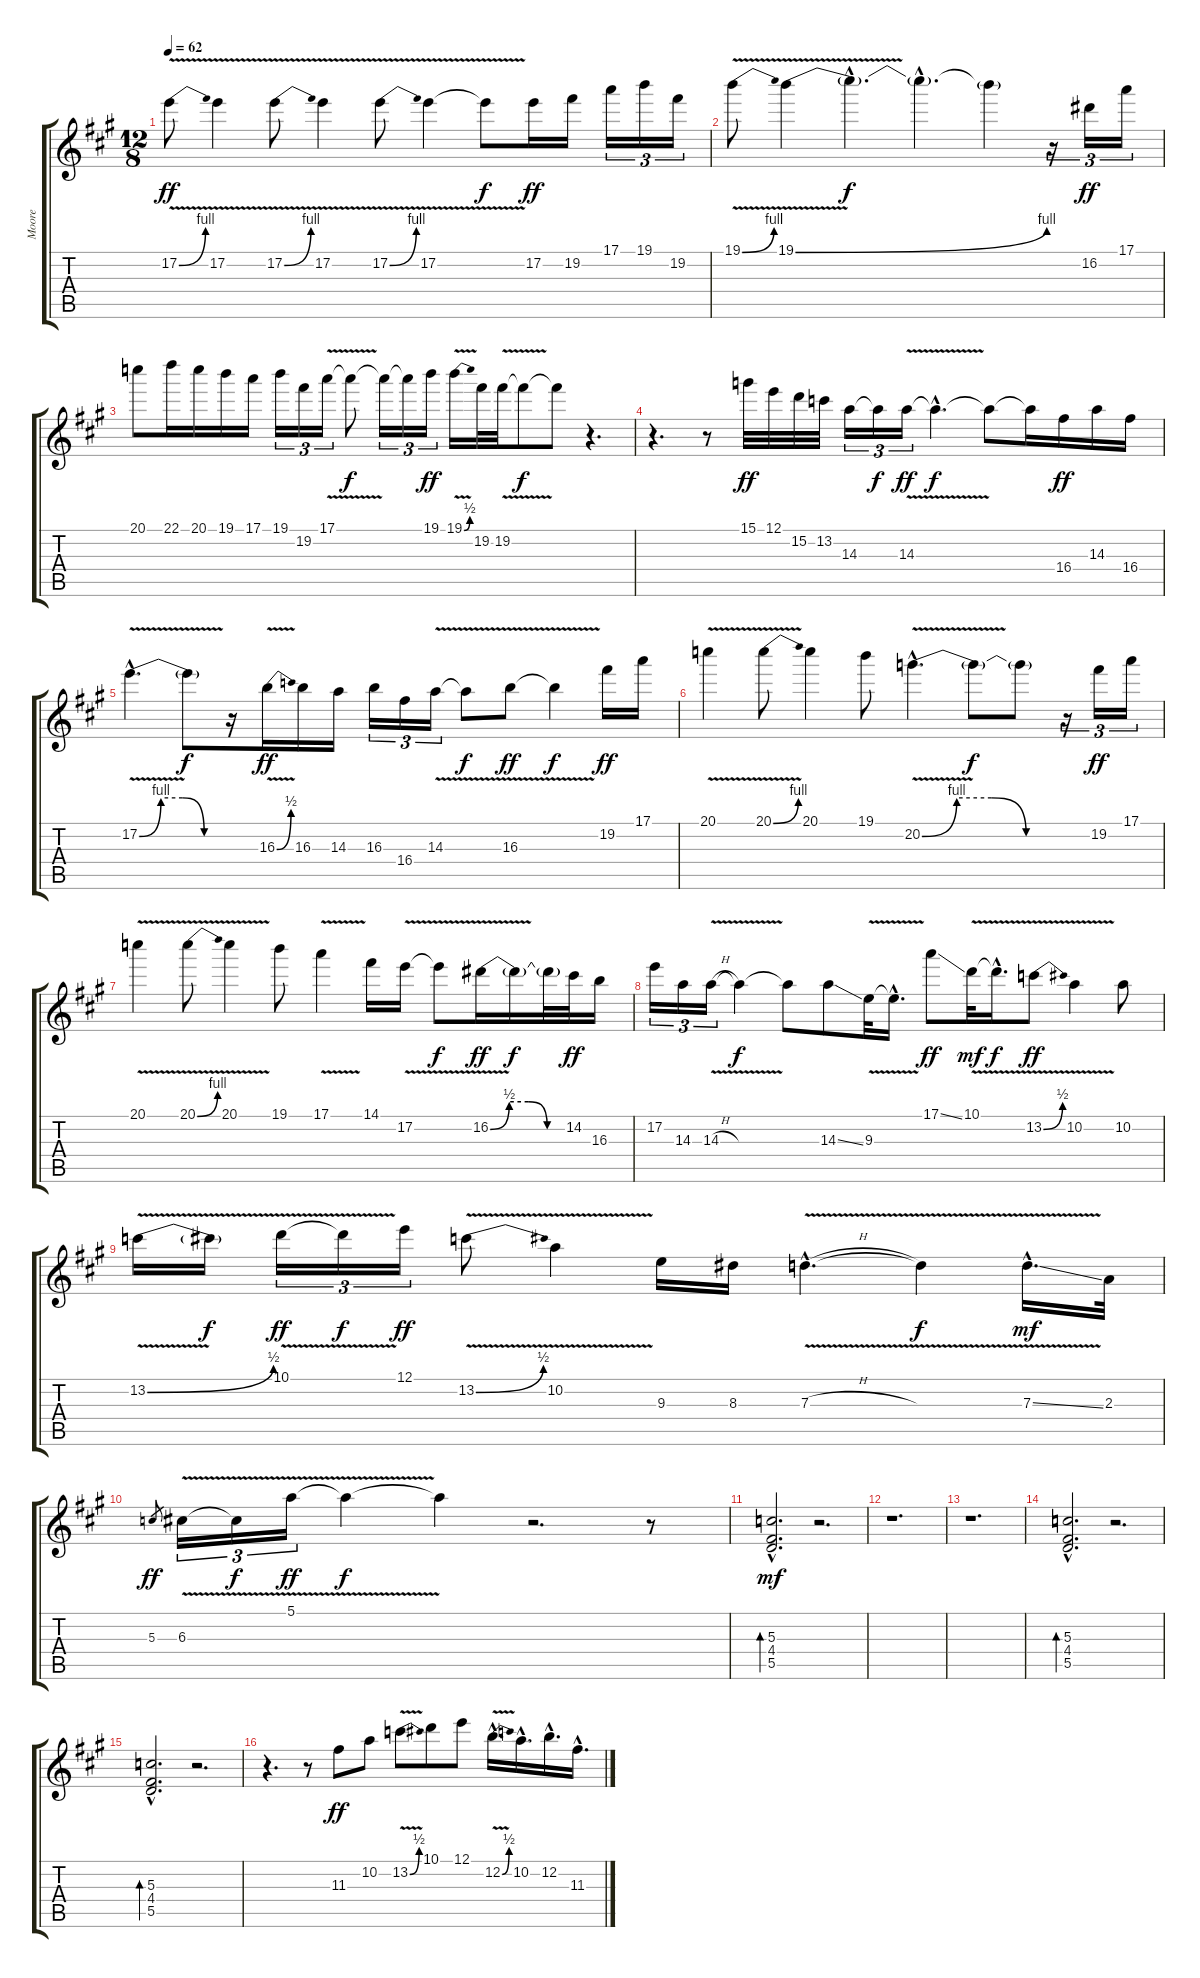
\track ("Moore" "Moore") {instrument overdrivenguitar}
\staff {score tabs}
\tuning (E4 B3 G3 D3 A2 E2) {hide}
\ts (12 8)
\tempo 62
\clef g2
\ks a
17.2{be (bend 0 0 60 4) v}.8{dy ff} 17.2{v}.4 17.2{be (bend 0 0 60 4) v}.8 17.2{v}.4 17.2{be (bend 0 0 60 4) v}.8 17.2{v}.4 17.2{t}.8{dy f} 17.2.16{dy ff} 19.2.16 17.1.16{tu (3 2)} 19.1.16{tu (3 2)} 19.2.16{tu (3 2)} |
19.1{be (bend 0 0 60 4) v}.8 19.1{be (bend 0 0 60 4) v}.4 19.1{hac t}.4{d dy f} 19.1{hac t}.4{d} 19.1{t}.4 r.16{tu (3 2)} 16.2.16{tu (3 2) dy ff} 17.1.16{tu (3 2)} |
20.1.8 22.1.16 20.1.16 19.1.16 17.1.16 19.1.16{tu (3 2)} 19.2.16{tu (3 2)} 17.1{v}.16{tu (3 2)} 17.1{t}.8{dy f} 17.1{t}.16{tu (3 2)} 17.1{t}.16{tu (3 2)} 19.1.16{tu (3 2) dy ff} 19.1{be (bend 0 0 60 2) v}.16 19.2.32 19.2{v}.32 19.2{t}.8{dy f} 19.2{t}.8 r.4{d} |
r.4{d} r.8 15.1.32{dy ff} 12.1.32 15.2.32 13.2.32 14.3.16{tu (3 2)} 14.3{t}.16{tu (3 2) dy f} 14.3{v}.16{tu (3 2) dy ff} 14.3{hac t}.4{d dy f} 14.3{t}.8 14.3{t}.16 16.4.16{dy ff} 14.3.16 16.4.16 |
17.2{be (custom 0 0 15 4 30 4 45 0 60 0) v hac}.4{d} 17.2{t}.8{dy f} r.16 16.3{be (bend 0 0 60 2) v}.16{dy ff} 16.3.16 14.3.16 16.3.16{tu (3 2)} 16.4.16{tu (3 2)} 14.3{v}.16{tu (3 2)} 14.3{t}.8{dy f} 16.3{v}.8{dy ff} 16.3{t}.4{dy f} 19.2.16{dy ff} 17.1.16 |
20.1{v}.4 20.1{be (bend 0 0 60 4) v}.8 20.1.4 19.1.8 20.2{be (custom 0 0 15 4 30 4 45 0 60 0) v hac}.4{d} 20.2{t}.8{dy f} 20.2{t}.8 r.16{tu (3 2)} 19.2.16{tu (3 2) dy ff} 17.1.16{tu (3 2)} |
20.1{v}.4 20.1{be (bend 0 0 60 4) v}.8 20.1{v}.4 19.1.8 17.1{v}.4 14.1.16 17.2{v}.16 17.2{t}.8{dy f} 16.2{be (custom 0 0 15 2 30 2 45 0 60 0) v}.16{dy ff} 16.2{t}.16{dy f} 16.2{t}.32 14.2.32{dy ff} 16.3.16 |
17.2.16{tu (3 2)} 14.3.16{tu (3 2)} 14.3{v h}.16{tu (3 2)} 14.3{t}.4{dy f} 14.3{t}.8 14.3{ss}.8 9.3{v}.32 9.3{hac t}.16{d} 17.1{ss}.8{dy ff} 10.1{v}.32{dy mf} 10.1{hac t}.16{d dy f} 13.2{be (bend 0 0 60 2) v}.8{dy ff} 10.2{v}.4 10.2.8 |
13.2{be (bend 0 0 60 2) v}.16 13.2{t}.16{dy f} 10.1{v}.16{tu (3 2) dy ff} 10.1{t}.16{tu (3 2) dy f} 12.1.16{tu (3 2) dy ff} 13.2{be (bend 0 0 60 2) v}.8 10.2{v}.4 9.3.16 8.3.16 7.3{v h hac}.4{d} 7.3{t}.4{dy f} 7.3{v ss hac}.16{d dy mf} 2.3.32 |
5.3.8{gr dy ff} 6.3{v}.16{tu (3 2)} 6.3{t}.16{tu (3 2) dy f} 5.1{v}.16{tu (3 2) dy ff} 5.1{t}.4{dy f} 5.1{t}.4 r.2{d} r.8 |
(5.3{hac} 4.4{hac} 5.5{hac}).2{d bd 240 dy mf} r.2{d} |
r.1{d} |
r.1{d} |
(5.3{hac} 4.4{hac} 5.5{hac}).2{d bd 240} r.2{d} |
(5.3{hac} 4.4{hac} 5.5{hac}).2{d bd 240} r.2{d} |
r.4{d} r.8 11.3.8{dy ff} 10.2.8 13.2{be (bend 0 0 60 2) v}.8 10.1.8 12.1.8 12.2{be (bend 0 0 60 2) v hac}.16{d} 10.2{hac}.16{d} 12.2{hac}.16{d} 11.3{hac}.16{d}
